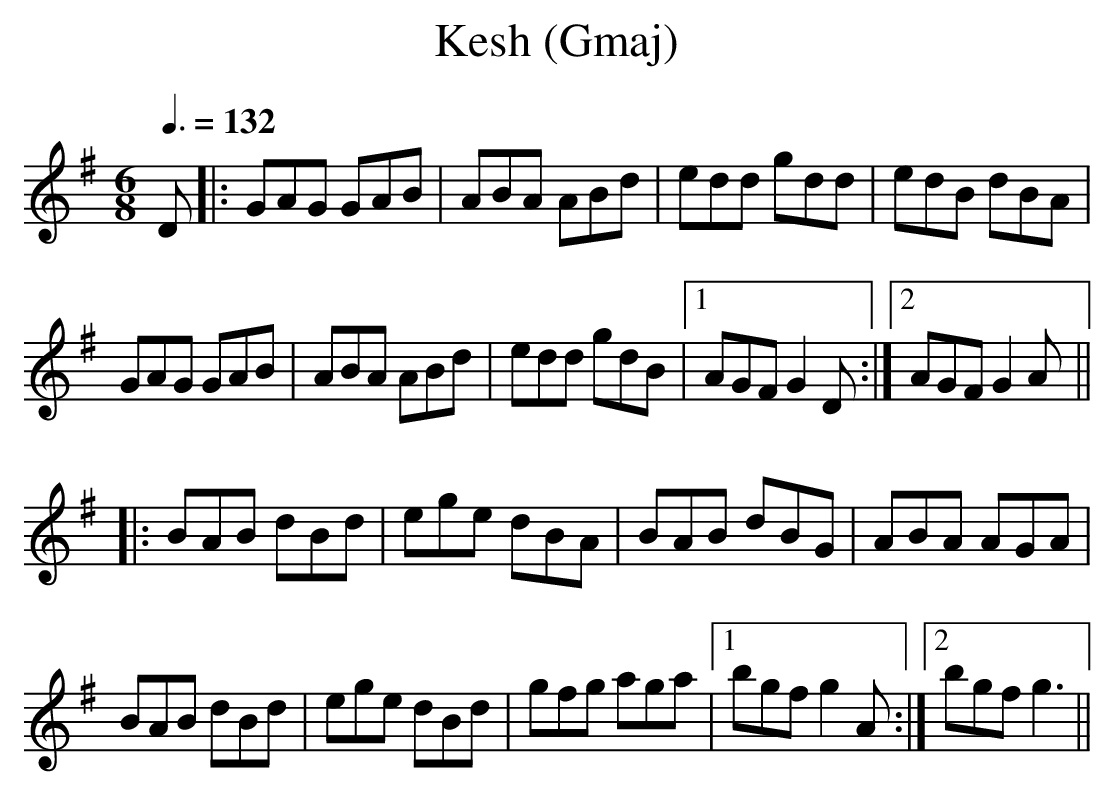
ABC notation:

X:1
T:Kesh (Gmaj)
Q:3/8=132
M:6/8
L:1/8
K:Gmaj
D|:GAG GAB|ABA ABd|edd gdd|edB dBA|
GAG GAB|ABA ABd|edd gdB|1AGF G2D:|2AGF G2A||
|:BAB dBd|ege dBA|BAB dBG|ABA AGA|
BAB dBd|ege dBd|gfg aga|1bgf g2A:|2bgf g3||
